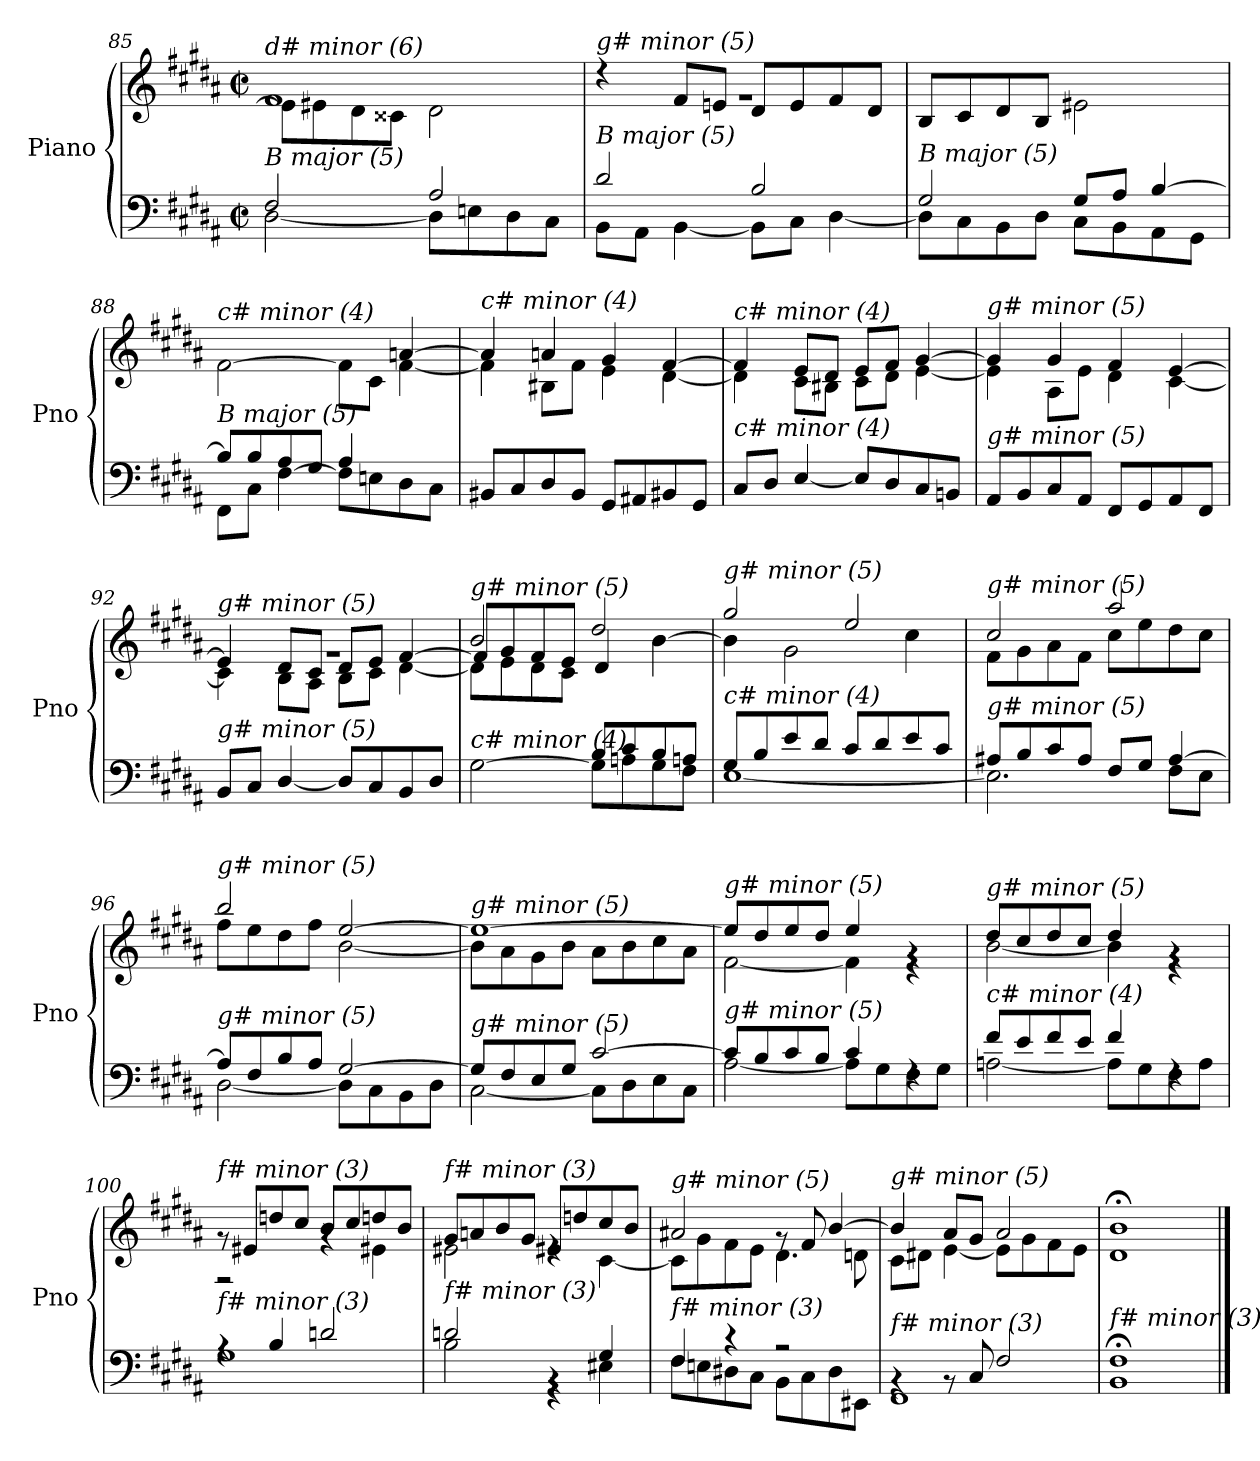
**kern	**kern
*part1	*part1
*staff2	*staff1
*I"Piano	*
*I'Pno	*
*clefF4	*clefG2
*k[f#c#g#d#a#]	*k[f#c#g#d#a#]
*M2/2	*M2/2
*met(c|)	*met(c|)
=85	=85
*^	*^
!	!	!LO:TX:i:t=d# minor (6)	!
!LO:TX:i:t=B major (5)	!	!	!
2F#/	[2D#\	1f#	8e#\L]
.	.	.	8e#X\
.	.	.	8d#\
.	.	.	8c##Xi\J
2A#/	8D#\L]	.	2d#\
.	8En\	.	.
.	8D#\	.	.
.	8C#\J	.	.
=86	=86	=86	=86
!	!	!LO:TX:i:t=g# minor (5)	!
!LO:TX:i:t=B major (5)	!	!	!
2d#/	8BB\L	1rg	4rdd
.	8AA#\J	.	.
.	[4BB\	.	8f#/L
.	.	.	8en/J
2B/	8BB\L]	.	8d#/L
.	8C#\J	.	8e/
.	[4D#\	.	8f#/
.	.	.	8d#/J
!!LO:LB:g=z
=87	=87	=87	=87
!	!	!LO:TX:i:t=d# minor (6)	!
!LO:TX:i:t=B major (5)	!	!	!
*	*	*v	*v
2G#/	8D#\L]	8B/L
.	8C#\	8c#/
.	8BB\	8d#/
.	8D#\J	8B/J
8G#/L	8C#\L	2e#X\
8A#/J	8BB\	.
[4B/	8AA#\	.
.	8GG#\J	.
=88	=88	=88
*	*^	*^
*	*	*	*	*^
!	!	!	!LO:TX:i:t=c# minor (4)	!	!
!LO:TX:i:t=B major (5)	!	!	!	!	!
2.ryy	8B/L]	8FF#\L	[2f#\	2.ryy	2.ryy
.	8B/	8C#\J	.	.	.
.	8A#/	[4F#\	.	.	.
.	8G#/J	.	.	.	.
.	8F#\L]	4A#/	8f#\L]	.	.
.	8En\	.	8c#\J	.	.
4ryy	8D#\	4ryy	[4an/	[4f#\	4ryy
.	8C#\J	.	.	.	.
*	*v	*v	*	*	*
*	*	*	*v	*v
=89	=89	=89	=89
!	!	!LO:TX:i:t=c# minor (4)	!
!LO:TX:i:t=C# major (7)	!	!	!
*v	*v	*	*
8BB#X/L	4a/]	4f#\]
8C#/	.	.
8D#/	4an/	8B#X\L
8BB#/J	.	8f#\J
8GG#/L	4g#/	4e\
8AA#X/	.	.
8BB#X/	[4f#/	[4d#\
8GG#/J	.	.
=90	=90	=90
!	!LO:TX:i:t=c# minor (4)	!
!LO:TX:i:t=c# minor (4)	!	!
8C#/L	4f#/]	4d#\]
8D#/J	.	.
[4E/	8e/L	8c#\L
.	8d#/J	8B#X\J
8E/L]	8e/L	8c#\L
8D#/	8f#/J	8d#\J
8C#/	[4g#/	[4e\
8BBn/J	.	.
!!LO:LB:g=z	!!
=91	=91	=91
!	!LO:TX:i:t=g# minor (5)	!
!LO:TX:i:t=g# minor (5)	!	!
8AA#/L	4g#/]	4e\]
8BB/	.	.
8C#/	4g#/	8A#\L
8AA#/J	.	8e\J
8FF#/L	4f#/	4d#\
8GG#/	.	.
8AA#/	[4e/	[4c#\
8FF#/J	.	.
=92	=92	=92
*	*	*^
!	!LO:TX:i:t=g# minor (5)	!	!
!LO:TX:i:t=g# minor (5)	!	!	!
8BB/L	1rg	4c#\]	4e/]
8C#/J	.	.	.
[4D#/	.	8B\L	8d#/L
.	.	8A#\J	8c#/J
8D#/L]	.	8B\L	8d#/L
8C#/	.	8c#\J	8e/J
8BB/	.	[4d#\	[4f#/
8D#/J	.	.	.
=93	=93	=93	=93
*^	*	*	*^
*	*^	*	*	*	*
!	!	!	!LO:TX:i:t=g# minor (5)	!	!	!
!LO:TX:i:t=c# minor (4)	!	!	!	!	!	!
2ryy	[2G#\	2ryy	2b/	8d#\L]	8f#/L]	2ryy
.	.	.	.	8e\	8g#/	.
.	.	.	.	8d#\	8f#/	.
.	.	.	.	8c#\J	8e/J	.
2ryy	8B/L	8G#\L]	2dd#/	2ryy	4d#/	2ryy
.	8c#/	8An\	.	.	.	.
.	8B/	8G#\	.	.	[4b\	.
.	8An/J	8F#\J	.	.	.	.
*	*	*	*	*v	*v	*v
=94	=94	=94	=94	=94
!	!	!	!LO:TX:i:t=g# minor (5)	!
!LO:TX:i:t=c# minor (4)	!	!	!	!
*	*v	*v	*	*
8G#/L	[1E	2gg#/	4b\]
8B/	.	.	.
8e/	.	.	2g#\
8d#/J	.	.	.
8c#/L	.	2ee/	.
8d#/	.	.	.
8e/	.	.	4cc#\
8c#/J	.	.	.
=95	=95	=95	=95
!	!	!LO:TX:i:t=g# minor (5)	!
!LO:TX:i:t=g# minor (5)	!	!	!
8A#X/L	2.E\]	2cc#/	8f#\L
8B/	.	.	8g#\
8c#/	.	.	8a#\
8A#/J	.	.	8f#\J
8F#/L	.	2aa#/	8cc#\L
8G#/J	.	.	8ee\
[4A#/	8F#\L	.	8dd#\
.	8E\J	.	8cc#\J
!!LO:LB:g=z	!!
=96	=96	=96	=96
!	!	!LO:TX:i:t=g# minor (5)	!
!LO:TX:i:t=g# minor (5)	!	!	!
8A#/L]	[2D#\	2bb/	8ff#\L
8F#/	.	.	8ee\
8B/	.	.	8dd#\
8A#/J	.	.	8ff#\J
[2G#/	8D#\L]	[2ee/	[2b\
.	8C#\	.	.
.	8BB\	.	.
.	8D#\J	.	.
=97	=97	=97	=97
!	!	!LO:TX:i:t=g# minor (5)	!
!LO:TX:i:t=g# minor (5)	!	!	!
8G#/L]	[2C#\	1ee_	8b\L]
8F#/	.	.	8a#\
8E/	.	.	8g#\
8G#/J	.	.	8b\J
[2c#/	8C#\L]	.	8a#\L
.	8D#\	.	8b\
.	8E\	.	8cc#\
.	8C#\J	.	8a#\J
=98	=98	=98	=98
!	!	!LO:TX:i:t=g# minor (5)	!
!LO:TX:i:t=g# minor (5)	!	!	!
8c#/L]	[2A#\	8ee/L]	[2f#\
8B/	.	8dd#/	.
8c#/	.	8ee/	.
8B/J	.	8dd#/J	.
4c#/	8A#\L]	4ee/	4f#\]
.	8G#\	.	.
4rF	8F#\	4rg	4r
.	8G#\J	.	.
=99	=99	=99	=99
!	!	!LO:TX:i:t=g# minor (5)	!
!LO:TX:i:t=c# minor (4)	!	!	!
8f#/L	[2An\	8dd#/L	[2b\
8e/	.	8cc#/	.
8f#/	.	8dd#/	.
8e/J	.	8cc#/J	.
4f#/	8A\L]	4dd#/	4b\]
.	8G#\	.	.
4rF	8F#\	4rg	4r
.	8A\J	.	.
!!LO:PB:g=z	!!
=100	=100	=100	=100
!	!	!LO:TX:i:t=f# minor (3)	!
!LO:TX:i:t=f# minor (3)	!	!	!
4rA	1G#	8rg	2r
.	.	8e#X/L	.
4B/	.	8ddn/	.
.	.	8cc#/J	.
2dn/	.	8b/L	4rg
.	.	8cc#/	.
.	.	8ddn/	4e#X\
.	.	8b/J	.
=101	=101	=101	=101
!	!	!LO:TX:i:t=f# minor (3)	!
!LO:TX:i:t=f# minor (3)	!	!	!
2dn/	2B\	8g#/L	2e#X\
.	.	8an/	.
.	.	8b/	.
.	.	8g#/J	.
4rBB	4r	8e#X/L	4re
.	.	8ddn/	.
4G#/	4E#X\	8cc#/	[4c#\
.	.	8b/J	.
=102	=102	=102	=102
!	!	!LO:TX:i:t=g# minor (5)	!
!LO:TX:i:t=f# minor (3)	!	!	!
4F#/	8F#\L	2a#X/	8c#\L]
.	8En\	.	8g#\
4r	8D#X\	.	8f#\
.	8C#\J	.	8e\J
2r	8BB\L	8rg	4.d#\
.	8C#\	8f#/	.
.	8D#\	[4b/	.
.	8EE#X\J	.	8dn\
=103	=103	=103	=103
!	!	!LO:TX:i:t=g# minor (5)	!
!LO:TX:i:t=f# minor (3)	!	!	!
4rBB	1FF#	4b/]	8c#\L
.	.	.	8d#X\J
8rBB	.	8a#/L	[4e\
8C#/	.	8g#/J	.
2F#/	.	2a#/	8e\L]
.	.	.	8g#\
.	.	.	8f#\
.	.	.	8e\J
*v	*v	*	*
=104	=104	=104
!	!LO:TX:i:t=g# minor (5)	!
!LO:TX:i:t=f# minor (3)	!	!
*	*v	*v
1BB;< 1F#;<	1d#;< 1b;<
==	==
*-	*-
